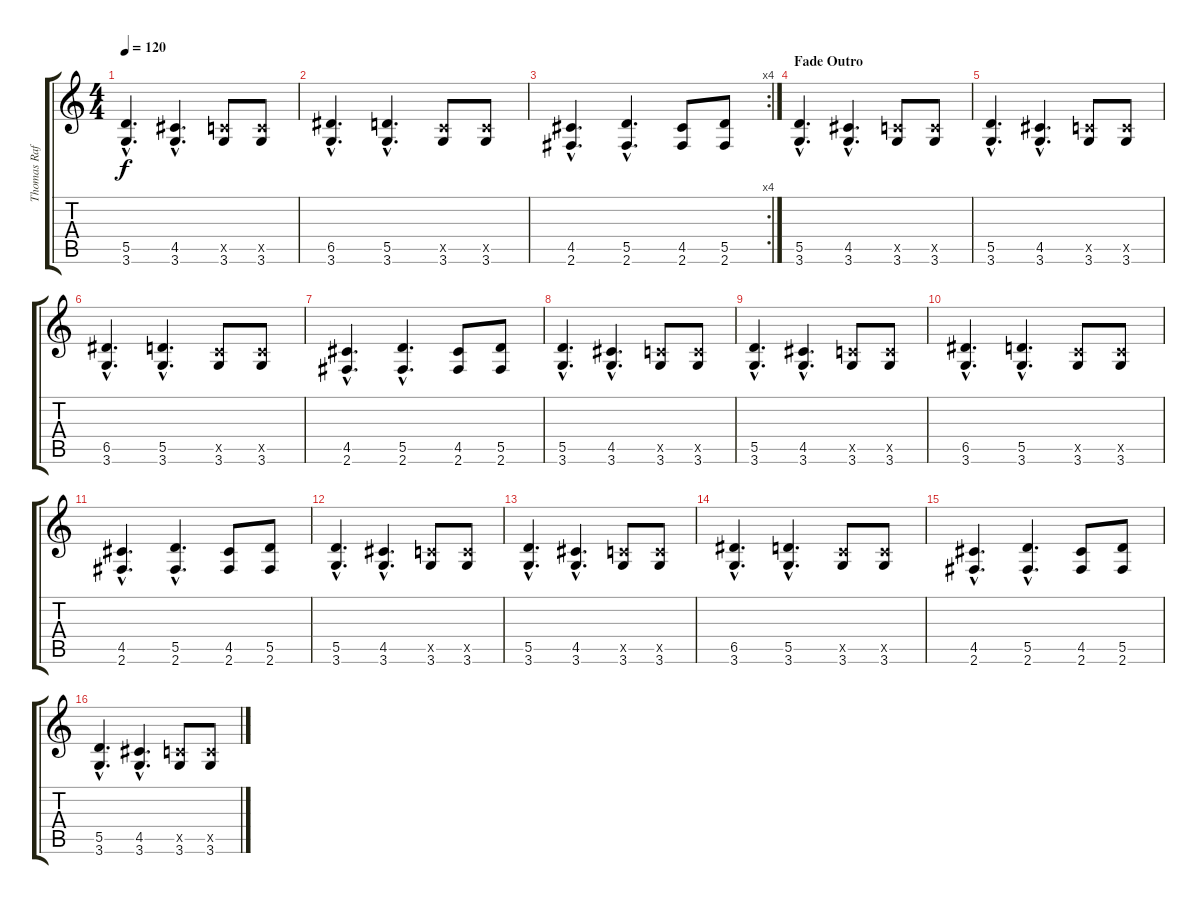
\track ("Thomas Raftsjö" "Thomas Raf") {instrument distortionguitar}
\staff {score tabs}
\tuning (E4 B3 G3 D3 A2 E2) {hide}
\ts (4 4)
\tempo 120
\clef g2
\ks c
(5.5{hac} 3.6{hac}).4{d dy f} (4.5{hac} 3.6{hac}).4{d} (3.5{x} 3.6).8 (3.5{x} 3.6).8 |
(6.5{hac} 3.6{hac}).4{d} (5.5{hac} 3.6{hac}).4{d} (3.5{x} 3.6).8 (3.5{x} 3.6).8 |
\rc 4
(4.5{hac} 2.6{hac}).4{d} (5.5{hac} 2.6{hac}).4{d} (4.5 2.6).8 (5.5 2.6).8 |
\section ("" "Fade Outro")
(5.5{hac} 3.6{hac}).4{d volume 14} (4.5{hac} 3.6{hac}).4{d} (3.5{x} 3.6).8 (3.5{x} 3.6).8 |
(5.5{hac} 3.6{hac}).4{d volume 11} (4.5{hac} 3.6{hac}).4{d} (3.5{x} 3.6).8 (3.5{x} 3.6).8 |
(6.5{hac} 3.6{hac}).4{d volume 10} (5.5{hac} 3.6{hac}).4{d} (3.5{x} 3.6).8 (3.5{x} 3.6).8 |
(4.5{hac} 2.6{hac}).4{d} (5.5{hac} 2.6{hac}).4{d} (4.5 2.6).8 (5.5 2.6).8 |
(5.5{hac} 3.6{hac}).4{d volume 9} (4.5{hac} 3.6{hac}).4{d} (3.5{x} 3.6).8 (3.5{x} 3.6).8 |
(5.5{hac} 3.6{hac}).4{d} (4.5{hac} 3.6{hac}).4{d} (3.5{x} 3.6).8 (3.5{x} 3.6).8 |
(6.5{hac} 3.6{hac}).4{d volume 8} (5.5{hac} 3.6{hac}).4{d} (3.5{x} 3.6).8 (3.5{x} 3.6).8 |
(4.5{hac} 2.6{hac}).4{d} (5.5{hac} 2.6{hac}).4{d} (4.5 2.6).8 (5.5 2.6).8 |
(5.5{hac} 3.6{hac}).4{d volume 7} (4.5{hac} 3.6{hac}).4{d} (3.5{x} 3.6).8 (3.5{x} 3.6).8 |
(5.5{hac} 3.6{hac}).4{d} (4.5{hac} 3.6{hac}).4{d} (3.5{x} 3.6).8 (3.5{x} 3.6).8 |
(6.5{hac} 3.6{hac}).4{d volume 6} (5.5{hac} 3.6{hac}).4{d} (3.5{x} 3.6).8 (3.5{x} 3.6).8 |
(4.5{hac} 2.6{hac}).4{d} (5.5{hac} 2.6{hac}).4{d} (4.5 2.6).8 (5.5 2.6).8 |
(5.5{hac} 3.6{hac}).4{d volume 5} (4.5{hac} 3.6{hac}).4{d} (3.5{x} 3.6).8 (3.5{x} 3.6).8
